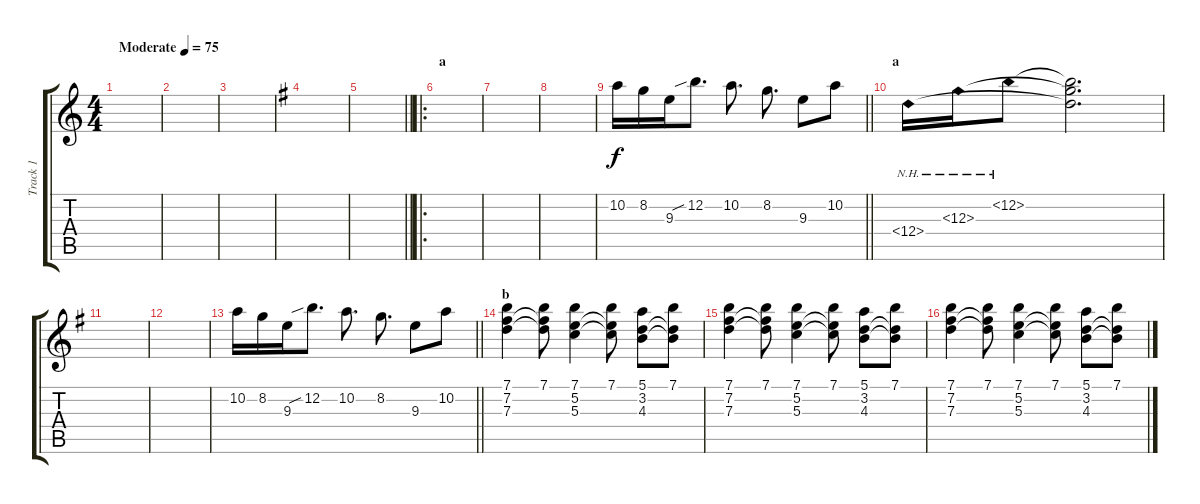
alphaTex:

\track ("Track 1" "Track 1") {instrument electricguitarjazz}
\staff {score tabs}
\tuning (E4 B3 G3 D3 A2 E2) {hide}
\ts (4 4)
\tempo (75 "Moderate")
\clef g2
\ks c
|
|
|
\ks g
|
\barLineRight lightlight
|
\ro
\section ("" "a")
|
|
|
\barLineRight lightlight
10.2.16 8.2.16 9.3.16 12.2{sib}.8{d} 10.2.8{d} 8.2.8{d} 9.3.8 10.2.8 |
\section ("" "a")
12.4{nh}.16 12.3{nh}.16 12.2{nh}.8 (12.2{t} 12.3{t} 12.4{t}).2{d} |
|
|
\barLineRight lightlight
10.2.16 8.2.16 9.3.16 12.2{sib}.8{d} 10.2.8{d} 8.2.8{d} 9.3.8 10.2.8 |
\section ("" "b")
(7.1 7.2 7.3).4 (7.1 7.2{t} 7.3{t}).8 (7.1 5.2 5.3).4 (7.1 5.2{t} 5.3{t}).8 (5.1 3.2 4.3).8 (7.1 3.2{t} 4.3{t}).8 |
(7.1 7.2 7.3).4 (7.1 7.2{t} 7.3{t}).8 (7.1 5.2 5.3).4 (7.1 5.2{t} 5.3{t}).8 (5.1 3.2 4.3).8 (7.1 3.2{t} 4.3{t}).8 |
(7.1 7.2 7.3).4 (7.1 7.2{t} 7.3{t}).8 (7.1 5.2 5.3).4 (7.1 5.2{t} 5.3{t}).8 (5.1 3.2 4.3).8 (7.1 3.2{t} 4.3{t}).8
